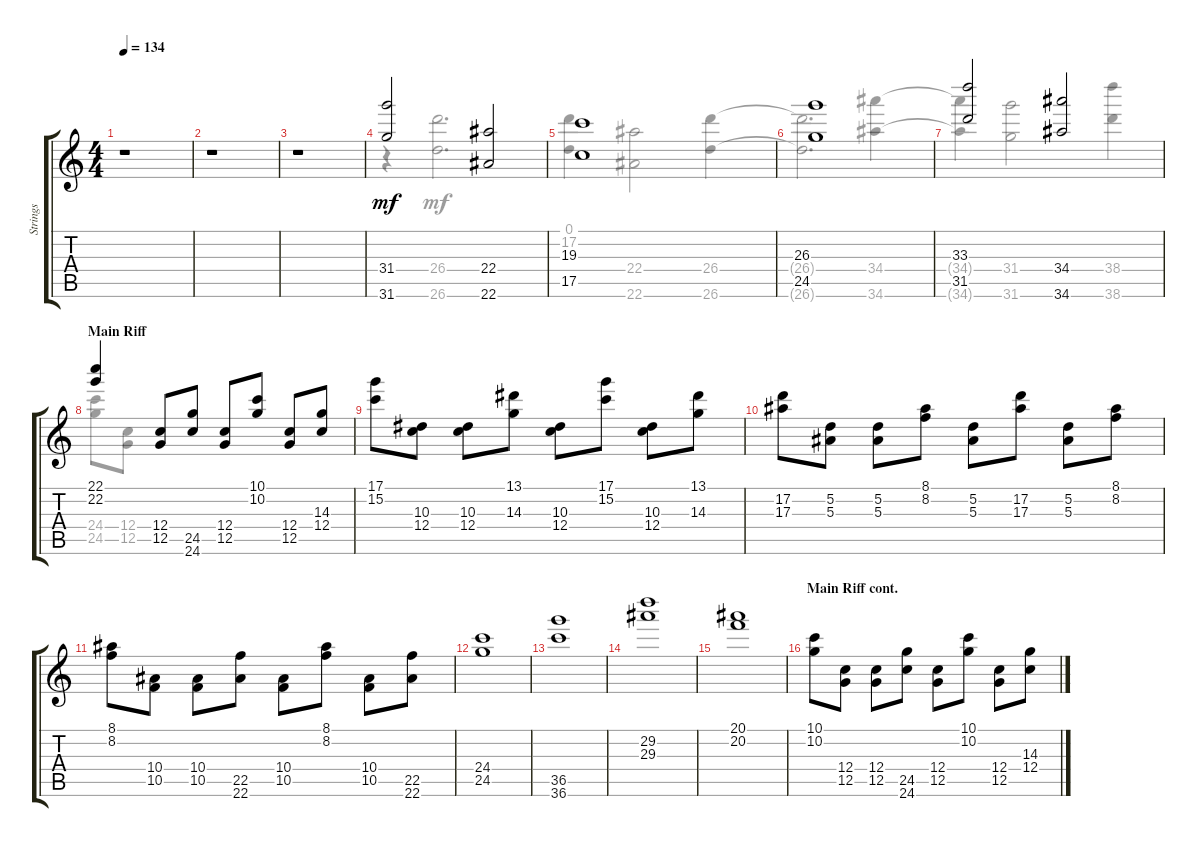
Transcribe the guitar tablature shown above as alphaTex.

\track ("Strings" "Strings") {instrument electricguitarclean}
\staff {score tabs}
\tuning (D4 A3 F3 C3 G2 C2) {hide}
\voice
\ts (4 4)
\tempo 134
\clef g2
\ks aminor
r.1{dy mf} |
r.1 |
r.1 |
(31.4 31.6).2 (22.4 22.6).2 |
(19.3 17.5).1 |
(26.3 24.5).1 |
(33.3 31.5).2 (34.4 34.6).2 |
\section ("" "Main Riff")
(22.1 22.2).4 (12.4 12.5).8 (24.5 24.6).8 (12.4 12.5).8 (10.1 10.2).8 (12.4 12.5).8 (14.3 12.4).8 |
(17.1 15.2).8 (10.3 12.4).8 (10.3 12.4).8 (13.1 14.3).8 (10.3 12.4).8 (17.1 15.2).8 (10.3 12.4).8 (13.1 14.3).8 |
(17.2 17.3).8 (5.2 5.3).8 (5.2 5.3).8 (8.1 8.2).8 (5.2 5.3).8 (17.2 17.3).8 (5.2 5.3).8 (8.1 8.2).8 |
(8.1 8.2).8 (10.4 10.5).8 (10.4 10.5).8 (22.5 22.6).8 (10.4 10.5).8 (8.1 8.2).8 (10.4 10.5).8 (22.5 22.6).8 |
(24.4 24.5).1 |
(36.5 36.6).1 |
(29.2 29.3).1 |
(20.1 20.2).1 |
\section ("" "Main Riff cont.")
(10.1 10.2).8 (12.4 12.5).8 (12.4 12.5).8 (24.5 24.6).8 (12.4 12.5).8 (10.1 10.2).8 (12.4 12.5).8 (14.3 12.4).8
\voice
\clef g2
\ottava regular
\simile none
\ks aminor
|
|
|
r.4 (26.4 26.6).2{d} |
(0.1 17.2).4 (22.4 22.6).2 (26.4 26.6).4 |
(26.4{t} 26.6{t}).2{d} (34.4 34.6).4 |
(34.4{t} 34.6{t}).4 (31.4 31.6).2 (38.4 38.6).4 |
(24.4 24.5).8 (12.4 12.5).8 |
|
|
|
|
|
|
|
